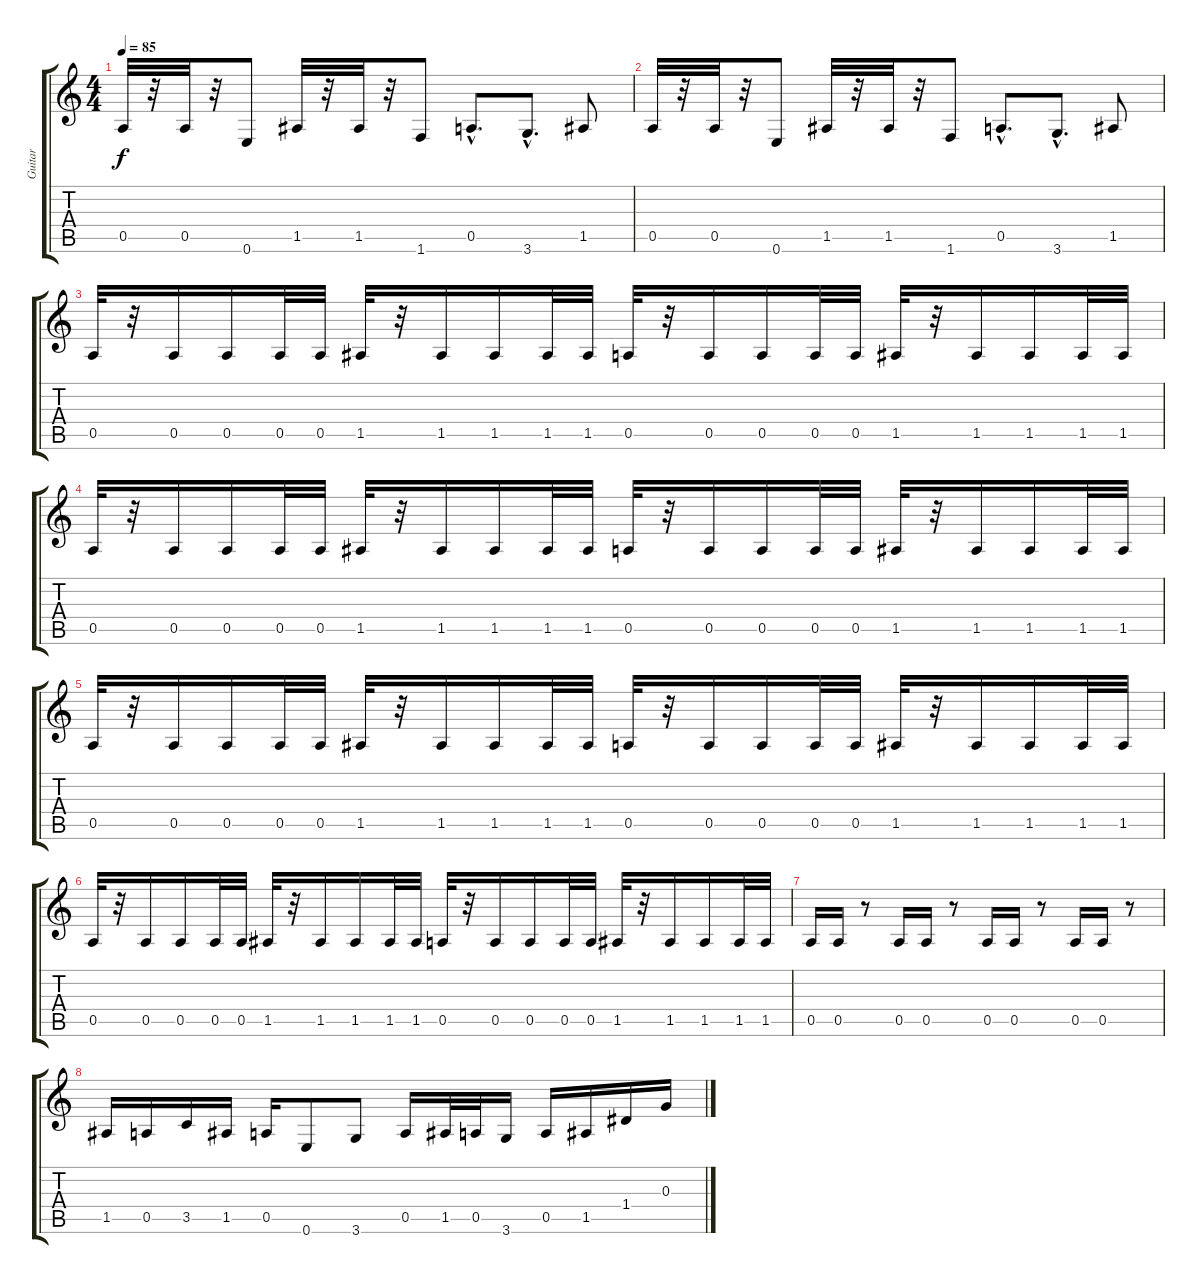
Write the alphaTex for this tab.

\track ("Guitar" "Guitar") {instrument distortionguitar}
\staff {score tabs}
\tuning (E4 B3 G3 D3 A2 E2) {hide}
\ts (4 4)
\tempo 85
\clef g2
\ks c
0.5.32{dy f volume 12} r.32 0.5.32 r.32 0.6.8 1.5.32 r.32 1.5.32 r.32 1.6.8 0.5{hac}.8{d volume 14} 3.6{hac}.8{d} 1.5.8 |
0.5.32{volume 12} r.32 0.5.32 r.32 0.6.8 1.5.32 r.32 1.5.32 r.32 1.6.8 0.5{hac}.8{d volume 14} 3.6{hac}.8{d} 1.5.8 |
\section ("" "")
0.5.32{volume 12} r.32 0.5.16 0.5.16 0.5.32 0.5.32 1.5.32 r.32 1.5.16 1.5.16 1.5.32 1.5.32 0.5.32 r.32 0.5.16 0.5.16 0.5.32 0.5.32 1.5.32 r.32 1.5.16 1.5.16 1.5.32 1.5.32 |
0.5.32 r.32 0.5.16 0.5.16 0.5.32 0.5.32 1.5.32 r.32 1.5.16 1.5.16 1.5.32 1.5.32 0.5.32 r.32 0.5.16 0.5.16 0.5.32 0.5.32 1.5.32 r.32 1.5.16 1.5.16 1.5.32 1.5.32 |
0.5.32 r.32 0.5.16 0.5.16 0.5.32 0.5.32 1.5.32 r.32 1.5.16 1.5.16 1.5.32 1.5.32 0.5.32 r.32 0.5.16 0.5.16 0.5.32 0.5.32 1.5.32 r.32 1.5.16 1.5.16 1.5.32 1.5.32 |
0.5.32 r.32 0.5.16 0.5.16 0.5.32 0.5.32 1.5.32 r.32 1.5.16 1.5.16 1.5.32 1.5.32 0.5.32 r.32 0.5.16 0.5.16 0.5.32 0.5.32 1.5.32 r.32 1.5.16 1.5.16 1.5.32 1.5.32 |
\section ("" "")
0.5.16 0.5.16 r.8 0.5.16 0.5.16 r.8 0.5.16 0.5.16 r.8 0.5.16 0.5.16 r.8 |
1.5.16 0.5.16 3.5.16 1.5.16 0.5.16 0.6.8 3.6.8 0.5.16 1.5.32 0.5.32 3.6.16 0.5.16 1.5.16 1.4.16 0.3.16
